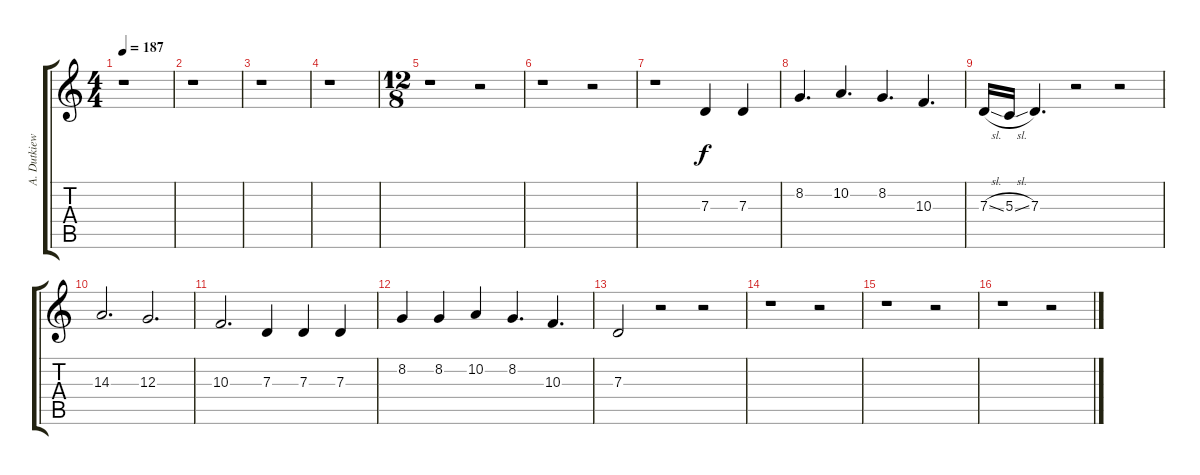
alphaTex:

\track ("A. Dutkiewicz (Clean vocals)" "A. Dutkiew") {instrument viola}
\staff {score tabs}
\tuning (E4 B3 G3 D3 A2 E2) {hide}
\ts (4 4)
\tempo 187
\clef g2
\ks c
r.1{dy f} |
r.1 |
r.1 |
r.1 |
\ts (12 8)
r.1 r.2 |
r.1 r.2 |
r.1 7.3.4 7.3.4 |
8.2.4{d} 10.2.4{d} 8.2.4{d} 10.3.4{d} |
7.3{sl}.16 5.3{sl}.16 7.3.4{d} r.2 r.2 |
14.3.2{d} 12.3.2{d} |
10.3.2{d} 7.3.4 7.3.4 7.3.4 |
8.2.4 8.2.4 10.2.4 8.2.4{d} 10.3.4{d} |
7.3.2 r.2 r.2 |
r.1 r.2 |
r.1 r.2 |
r.1 r.2
